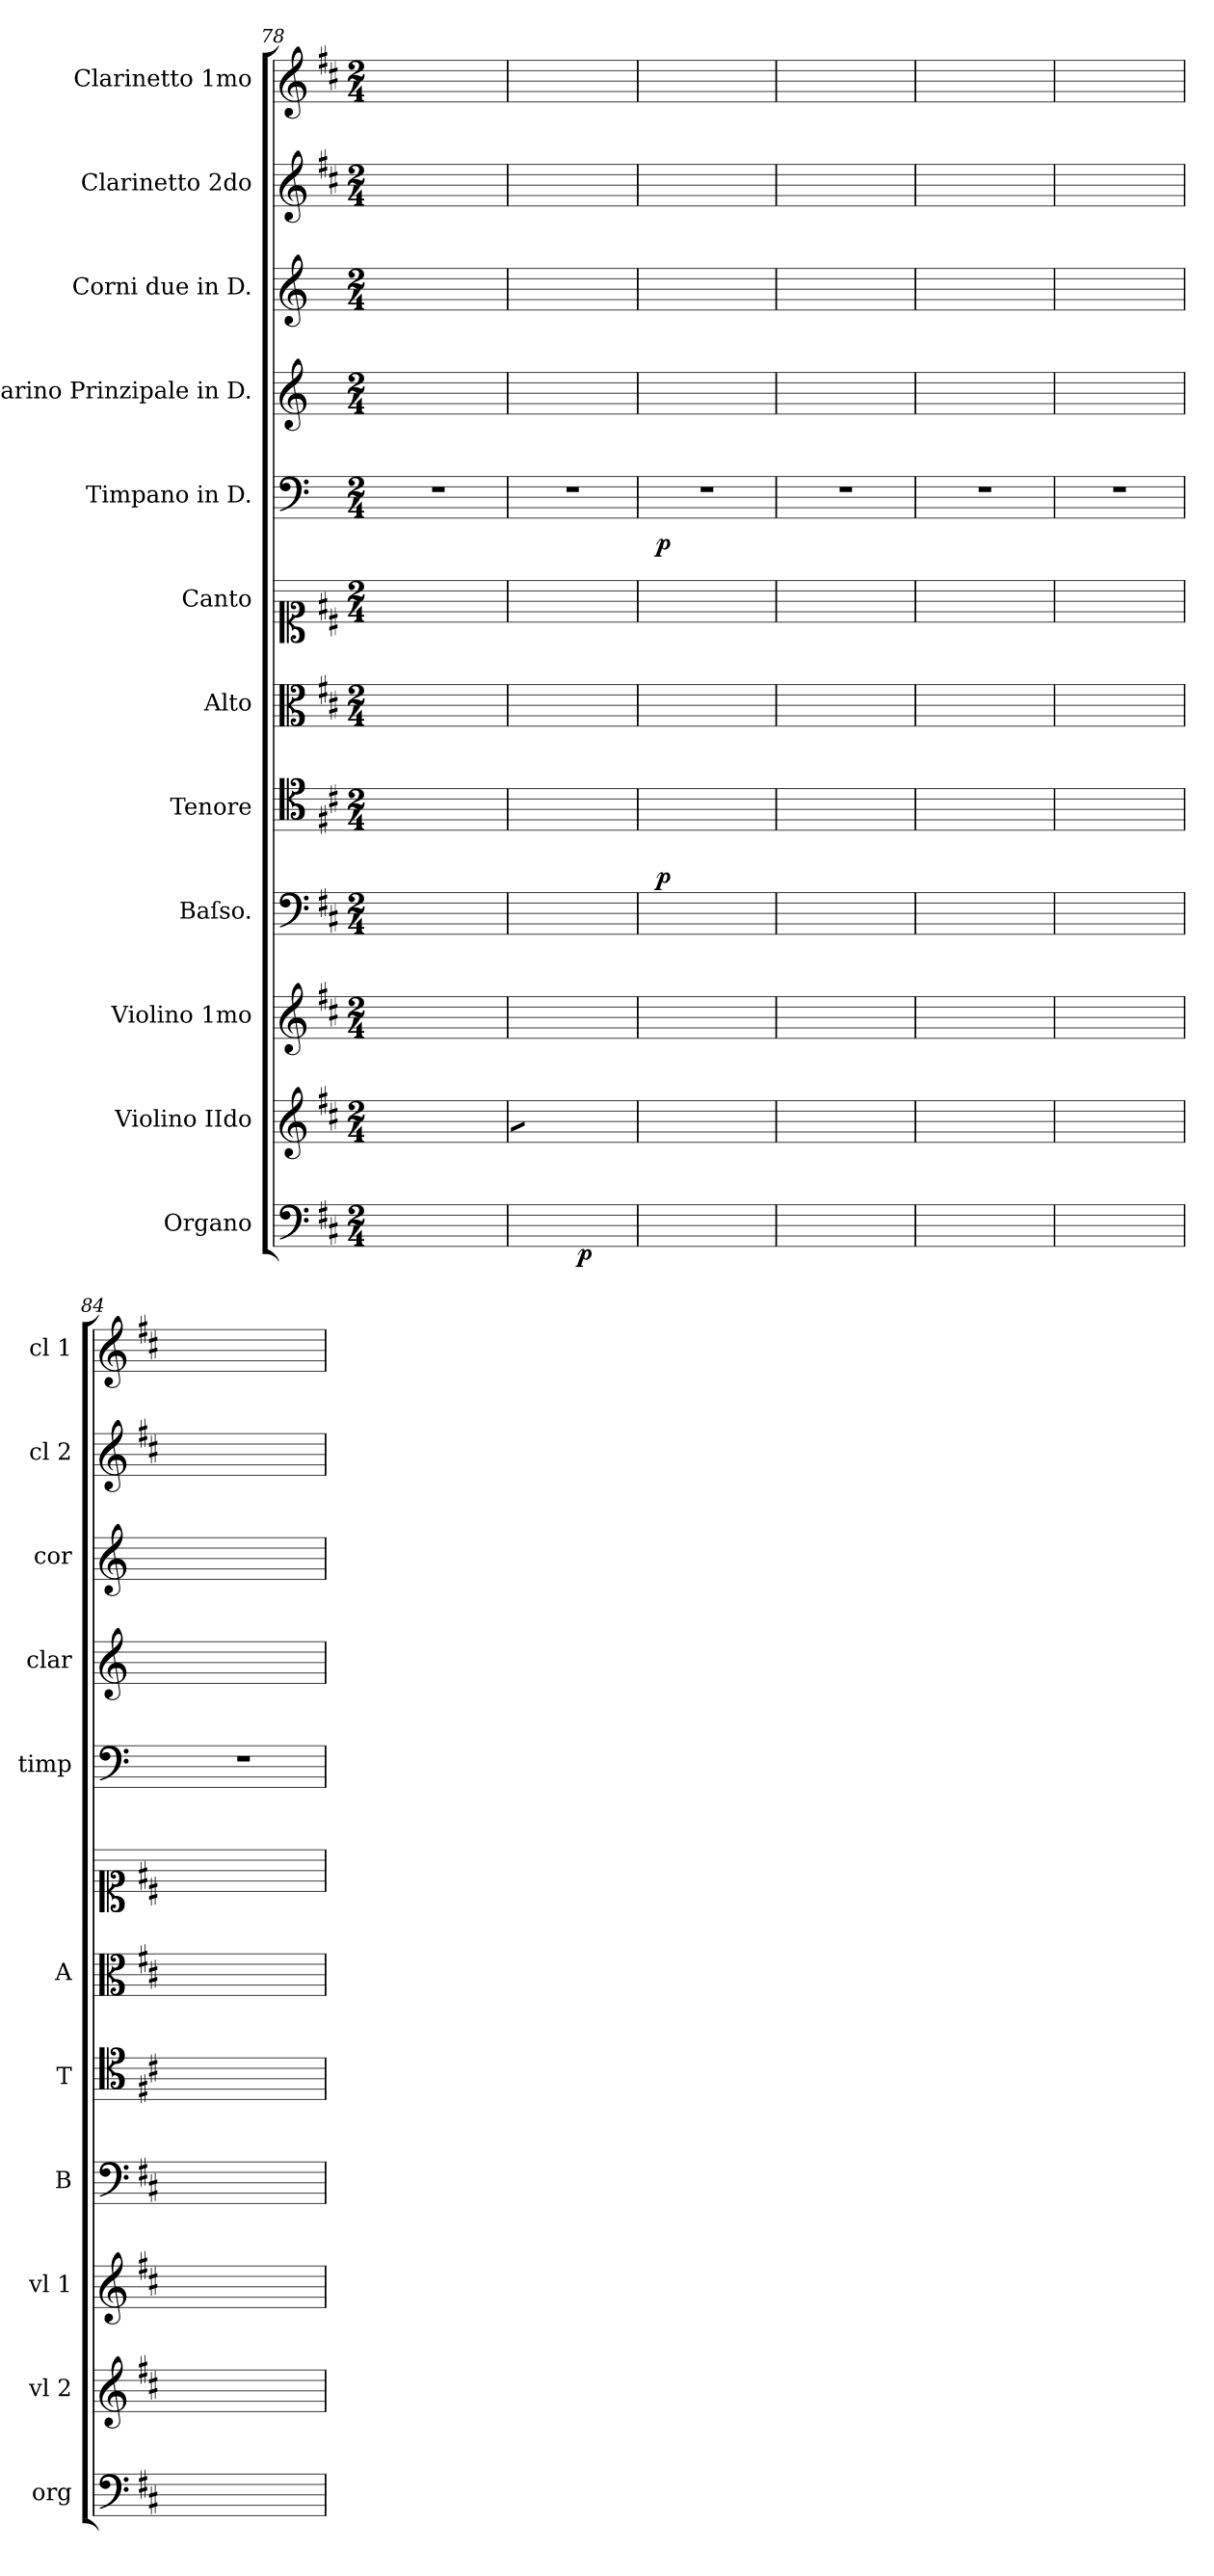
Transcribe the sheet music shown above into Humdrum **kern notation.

**kern	**dynam	**kern	**kern	**kern	**dynam	**kern	**kern	**kern	**dynam	**kern	**kern	**kern	**kern	**kern
*part12	*part12	*part11	*part10	*part9	*part9	*part8	*part7	*part6	*part6	*part5	*part4	*part3	*part2	*part1
*staff12	*staff12	*staff11	*staff10	*staff9	*staff9	*staff8	*staff7	*staff6	*staff6	*staff5	*staff4	*staff3	*staff2	*staff1
*I"Organo	*	*I"Violino IIdo	*I"Violino 1mo	*I"Baſso.	*	*I"Tenore	*I"Alto	*I"Canto	*	*I"Timpano in D.	*I"Clarino Prinzipale in D.	*I"Corni due in D.	*I"Clarinetto 2do	*I"Clarinetto 1mo
*I'org	*	*I'vl 2	*I'vl 1	*I'B	*	*I'T	*I'A	*	*	*I'timp	*I'clar	*I'cor	*I'cl 2	*I'cl 1
*clefF4	*	*clefG2	*clefG2	*clefF4	*	*clefC4	*clefC3	*clefC1	*	*clefF4	*clefG2	*clefG2	*clefG2	*clefG2
*	*	*	*	*	*	*	*	*	*	*	*ITrd-1c-2	*ITrd6c10	*	*
*k[f#c#]	*	*k[f#c#]	*k[f#c#]	*k[f#c#]	*	*k[f#c#]	*k[f#c#]	*k[f#c#]	*	*k[]	*k[f#c#]	*k[f#c#]	*k[f#c#]	*k[f#c#]
*D:	*	*D:	*D:	*D:	*	*D:	*D:	*D:	*	*	*	*	*D:	*D:
*M2/4	*	*M2/4	*M2/4	*M2/4	*	*M2/4	*M2/4	*M2/4	*	*M2/4	*M2/4	*M2/4	*M2/4	*M2/4
=78	=78	=78	=78	=78	=78	=78	=78	=78	=78	=78	=78	=78	=78	=78
4E\yy	.	8cc#X\Lyy	(8ee\Lyy	(4e\yy	.	2e\yy	(8cc#\Lyy	8ee\Lyy	.	2r	2ryy	2ryy	2ryy	2ryy
.	.	8b\yy	8dd\yy	.	.	.	8b\yy	8dd\yy	.	.	.	.	.	.
4E\yy	.	8a\yy	8cc#X\yy	4E\yy)	.	.	8a\yy	8cc#\yy	.	.	.	.	.	.
.	.	8g#X\Jyy	8b\Jyy)	.	.	.	8g#X\Jyy)	8b\Jyy	.	.	.	.	.	.
=79	=79	=79	=79	=79	=79	=79	=79	=79	=79	=79	=79	=79	=79	=79
!	!	!LO:TX:a:color=limegreen:t=S	!	!	!	!	!	!	!	!	!	!	!	!
*	*	*tremolo	*	*	*	*	*	*	*	*	*	*	*	*
4AA/yy	.	8a/yyL	4a/yy	4A\yy	.	4e\yy	8a\yy	4a\yy	.	2r	2ryy	2ryy	2ryy	2ryy
.	.	8a/yy	.	.	.	.	8a\yy	.	.	.	.	.	.	.
!	!LO:DY:b	!	!	!	!	!	!	!	!	!	!	!	!	!
4ryy	p	8a/yy	4ryy	4ryy	.	4ryy	8a\yy	4ryy	.	.	.	.	.	.
.	.	8a/yyJ	.	.	.	.	8a\yy	.	.	.	.	.	.	.
*	*	*Xtremolo	*	*	*	*	*	*	*	*	*	*	*	*
=80	=80	=80	=80	=80	=80	=80	=80	=80	=80	=80	=80	=80	=80	=80
!	!	!	!	!	!LO:DY:a	!	!	!	!LO:DY:a	!	!	!	!	!
4C#/yy	.	8ryy	8ryy	2C#/yy	p	2c#\yy	[2a\yy	2ggn\yy	p	2r	4Ayy/ 4ayy/	2ryy	2ee\yy	2gg\yy
.	.	8a/Lyy	8ggn\Lyy	.	.	.	.	.	.	.	.	.	.	.
4ryy	.	8a/yy	8gg\yy	.	.	.	.	.	.	.	4ryy	.	.	.
.	.	8a/Jyy	8gg\Jyy	.	.	.	.	.	.	.	.	.	.	.
=81	=81	=81	=81	=81	=81	=81	=81	=81	=81	=81	=81	=81	=81	=81
4D\yy	.	8ryy	8ryy	2D/yy	.	2d\yy	2a\yy_	2ff#\yy	.	2r	4Ayy/ 4ayy/	2ryy	2dd\yy	2ff#X\yy
.	.	8a/Lyy	8ff#\Lyy	.	.	.	.	.	.	.	.	.	.	.
4ryy	.	8a/yy	8ff#\yy	.	.	.	.	.	.	.	4ryy	.	.	.
.	.	8a/Jyy	8ff#\Jyy	.	.	.	.	.	.	.	.	.	.	.
=82	=82	=82	=82	=82	=82	=82	=82	=82	=82	=82	=82	=82	=82	=82
4E\yy	.	8ryy	8ryy	2E\yy	.	2e\yy	2a\yy_	2cc#\yy	.	2r	4Ayy/ 4ayy/	2ryy	2g/yy	2cc#X\yy
.	.	8a/Lyy	8cc#'\Lyy	.	.	.	.	.	.	.	.	.	.	.
4ryy	.	8a/yy	8cc#'\yy	.	.	.	.	.	.	.	4ryy	.	.	.
.	.	8a/Jyy	8cc#'\Jyy	.	.	.	.	.	.	.	.	.	.	.
=83	=83	=83	=83	=83	=83	=83	=83	=83	=83	=83	=83	=83	=83	=83
4F#\yy	.	8ryy	8ryy	2F#\yy	.	2f#\yy	2a\yy]	2dd\yy	.	2r	4Ayy/ 4ayy/	2ryy	2a/yy	2dd\yy
.	.	8a/Lyy	8dd\Lyy	.	.	.	.	.	.	.	.	.	.	.
4ryy	.	8a/yy	8dd\yy	.	.	.	.	.	.	.	4ryy	.	.	.
.	.	8a/Jyy	8dd\Jyy	.	.	.	.	.	.	.	.	.	.	.
=84	=84	=84	=84	=84	=84	=84	=84	=84	=84	=84	=84	=84	=84	=84
4C#\yy	.	8ryy	8ryy	2C#/yy	.	2e\yy	[2a\yy	2gg\yy	.	2r	4Ayy/ 4ayy/	2ryy	2cc#X\yy	2gg\yy
.	.	8a/Lyy	8gg\Lyy	.	.	.	.	.	.	.	.	.	.	.
4ryy	.	8a/yy	8gg\yy	.	.	.	.	.	.	.	4ryy	.	.	.
.	.	8a/Jyy	8gg\Jyy	.	.	.	.	.	.	.	.	.	.	.
=	=	=	=	=	=	=	=	=	=	=	=	=	=	=
*-	*-	*-	*-	*-	*-	*-	*-	*-	*-	*-	*-	*-	*-	*-
